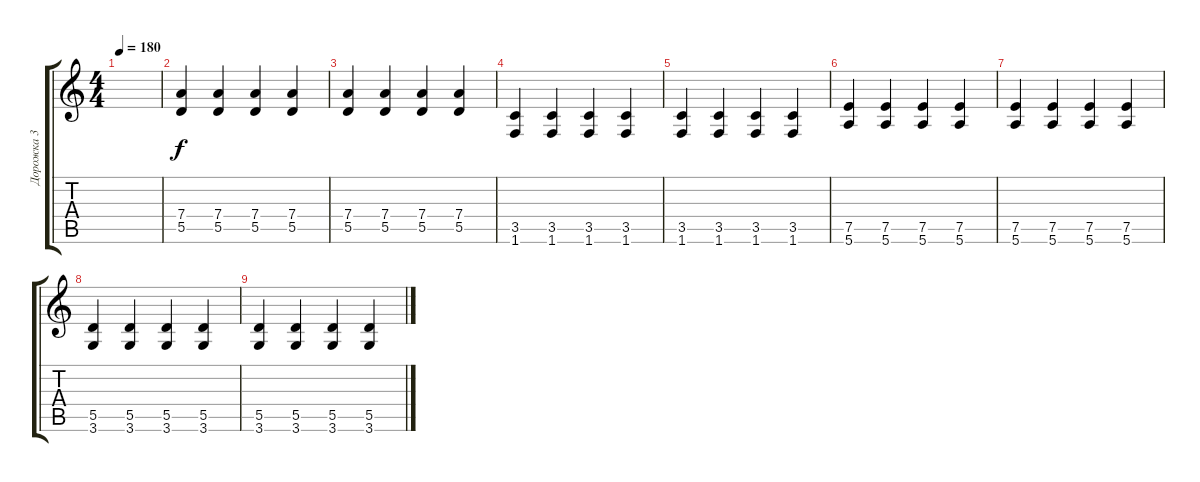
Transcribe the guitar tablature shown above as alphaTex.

\track ("Дорожка 3" "Дорожка 3") {instrument overdrivenguitar}
\staff {score tabs}
\tuning (E4 B3 G3 D3 A2 E2) {hide}
\ts (4 4)
\tempo 180
\clef g2
\ks c
|
(7.4 5.5).4 (7.4 5.5).4 (7.4 5.5).4 (7.4 5.5).4 |
(7.4 5.5).4 (7.4 5.5).4 (7.4 5.5).4 (7.4 5.5).4 |
(3.5 1.6).4 (3.5 1.6).4 (3.5 1.6).4 (3.5 1.6).4 |
(3.5 1.6).4 (3.5 1.6).4 (3.5 1.6).4 (3.5 1.6).4 |
(7.5 5.6).4 (7.5 5.6).4 (7.5 5.6).4 (7.5 5.6).4 |
(7.5 5.6).4 (7.5 5.6).4 (7.5 5.6).4 (7.5 5.6).4 |
(5.5 3.6).4 (5.5 3.6).4 (5.5 3.6).4 (5.5 3.6).4 |
(5.5 3.6).4 (5.5 3.6).4 (5.5 3.6).4 (5.5 3.6).4
